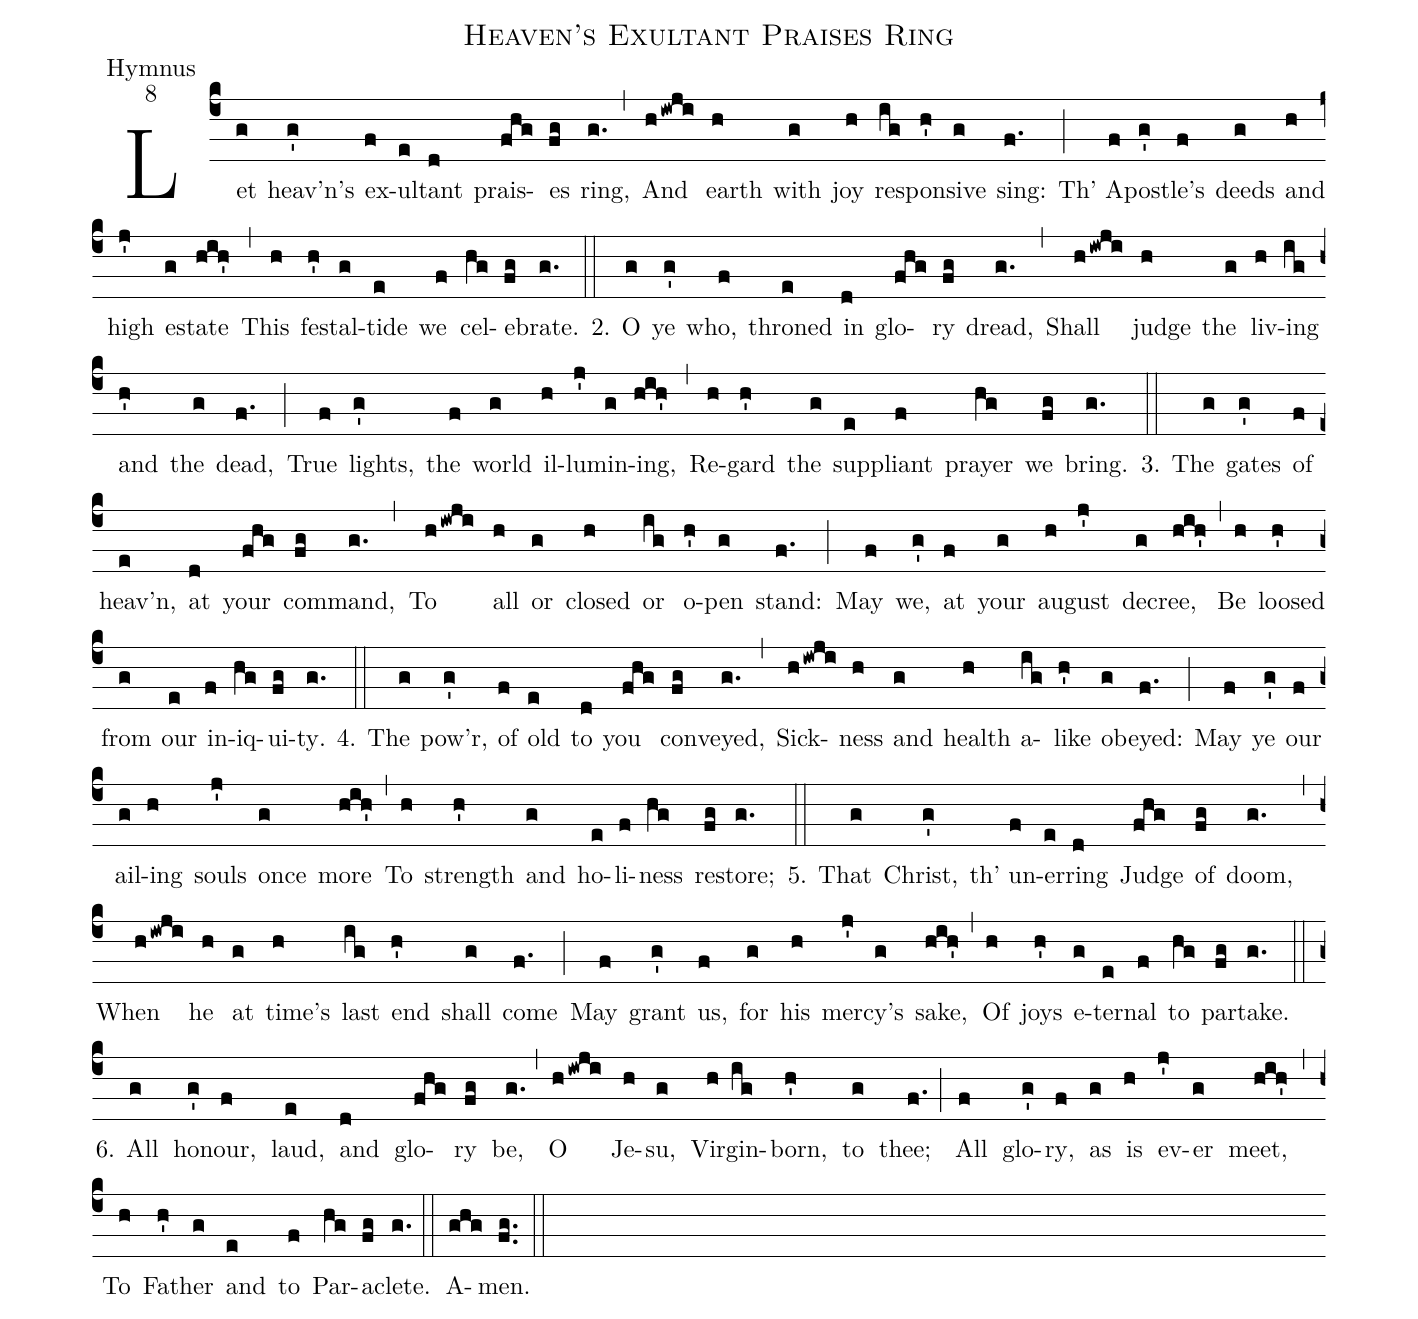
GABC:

name: Heaven's Exultant Praises Ring;
office-part: Hymnus;
mode: 8;
%%
(c4)Let(g) heav'n's(g') ex(f)ult(e)ant(d) prais(fhg)es(fg) ring,(g.) (,)
And(hiwji) earth(h) with(g) joy(h) re(ig)spon(h')sive(g) sing:(f.) (;)
Th' A(f)post(g')le's(f) deeds(g) and(h) high(j') es(g)tate(hih') (,)
This(h) fes(h')tal-(g)tide(e) we(f) cel(hg)e(fg)brate.(g.) (::)

2. O(g) ye(g') who,(f) throned(e) in(d) glo(fhg)ry(fg) dread,(g.) (,)
Shall(hiwji) judge(h) the(g) liv(h)ing(ig) and(h') the(g) dead,(f.) (;)
True(f) lights,(g') the(f) world(g) il(h)lu(j')min(g)ing,(hih') (,)
Re(h)gard(h') the(g) sup(e)pliant(f) prayer(hg) we(fg) bring.(g.) (::)

3. The(g) gates(g') of(f) heav'n,(e) at(d) your(fhg) com(fg)mand,(g.) (,)
To(hiwji) all(h) or(g) closed(h) or(ig) o(h')pen(g) stand:(f.) (;)
May(f) we,(g') at(f) your(g) au(h)gust(j') de(g)cree,(hih') (,)
Be(h) loosed(h') from(g) our(e) in(f)iq(hg)ui(fg)ty.(g.) (::)

4. The(g) pow'r,(g') of(f) old(e) to(d) you(fhg) con(fg)veyed,(g.) (,)
Sick(hiwji)ness(h) and(g) health(h) a(ig)like(h') o(g)beyed:(f.) (;)
May(f) ye(g') our(f) ail(g)ing(h) souls(j') once(g) more(hih') (,)
To(h) strength(h') and(g) ho(e)li(f)ness(hg) re(fg)store;(g.) (::)

5. That(g) Christ,(g') th' un(f)err(e)ing(d) Judge(fhg) of(fg) doom,(g.) (,)
When(hiwji) he(h) at(g) time's(h) last(ig) end(h') shall(g) come(f.) (;)
May(f) grant(g') us,(f) for(g) his(h) mer(j')cy's(g) sake,(hih') (,)
Of(h) joys(h') e(g)ter(e)nal(f) to(hg) par(fg)take.(g.) (::)

6. All(g) hon(g')our,(f) laud,(e) and(d) glo(fhg)ry(fg) be,(g.) (,)
O(hiwji) Je(h)su,(g) Vir(h)gin-(ig)born,(h') to(g) thee;(f.) (;)
All(f) glo(g')ry,(f) as(g) is(h) ev(j')er(g) meet,(hih') (,)
To(h) Fa(h')ther(g) and(e) to(f) Par(hg)a(fg)clete.(g.) (::)

A(ghg)men.(fg..) (::)
